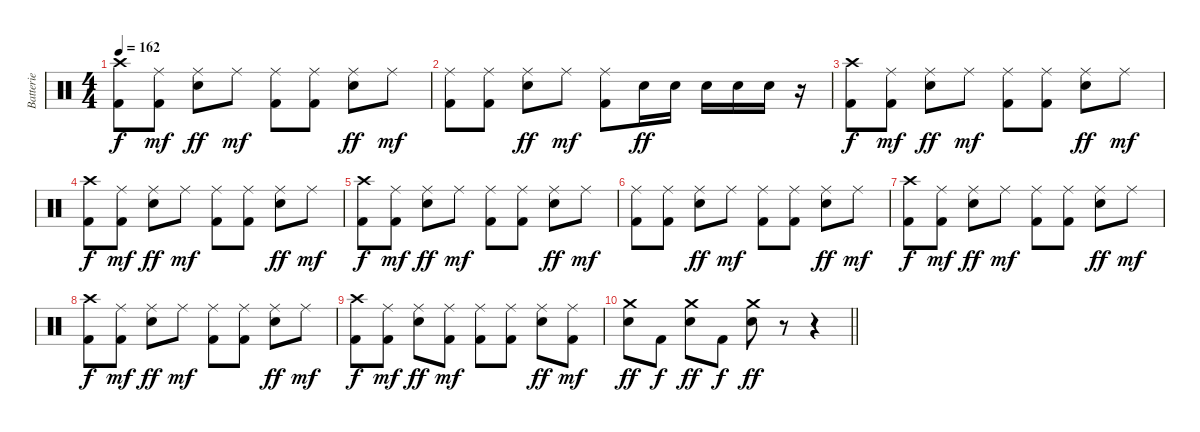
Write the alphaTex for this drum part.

\track ("Batterie" "Batterie") {instrument percussion}
\staff {score}
\articulation defaults
\ts (4 4)
\tempo 162
\clef neutral
\ks c
("Crash high (hit)" "Kick (hit) 2").8{dy f} ("Ride (middle)" "Kick (hit) 2").8{dy mf} ("Ride (middle)" "Electric Snare (hit)").8{dy ff} "Ride (middle)".8{dy mf} ("Ride (middle)" "Kick (hit) 2").8 ("Ride (middle)" "Kick (hit) 2").8 ("Ride (middle)" "Electric Snare (hit)").8{dy ff} "Ride (middle)".8{dy mf} |
("Ride (middle)" "Kick (hit) 2").8 ("Ride (middle)" "Kick (hit) 2").8 ("Ride (middle)" "Electric Snare (hit)").8{dy ff} "Ride (middle)".8{dy mf} ("Ride (middle)" "Kick (hit) 2").8 "Electric Snare (hit)".16{dy ff} "Electric Snare (hit)".16 "Electric Snare (hit)".16 "Electric Snare (hit)".16 "Electric Snare (hit)".16 r.16 |
("Crash high (hit)" "Kick (hit) 2").8{dy f} ("Ride (middle)" "Kick (hit) 2").8{dy mf} ("Ride (middle)" "Electric Snare (hit)").8{dy ff} "Ride (middle)".8{dy mf} ("Ride (middle)" "Kick (hit) 2").8 ("Ride (middle)" "Kick (hit) 2").8 ("Ride (middle)" "Electric Snare (hit)").8{dy ff} "Ride (middle)".8{dy mf} |
("Crash high (hit)" "Kick (hit) 2").8{dy f} ("Ride (middle)" "Kick (hit) 2").8{dy mf} ("Ride (middle)" "Electric Snare (hit)").8{dy ff} "Ride (middle)".8{dy mf} ("Ride (middle)" "Kick (hit) 2").8 ("Ride (middle)" "Kick (hit) 2").8 ("Ride (middle)" "Electric Snare (hit)").8{dy ff} "Ride (middle)".8{dy mf} |
("Crash high (hit)" "Kick (hit) 2").8{dy f} ("Ride (middle)" "Kick (hit) 2").8{dy mf} ("Ride (middle)" "Electric Snare (hit)").8{dy ff} "Ride (middle)".8{dy mf} ("Ride (middle)" "Kick (hit) 2").8 ("Ride (middle)" "Kick (hit) 2").8 ("Ride (middle)" "Electric Snare (hit)").8{dy ff} "Ride (middle)".8{dy mf} |
("Ride (middle)" "Kick (hit) 2").8 ("Ride (middle)" "Kick (hit) 2").8 ("Ride (middle)" "Electric Snare (hit)").8{dy ff} "Ride (middle)".8{dy mf} ("Ride (middle)" "Kick (hit) 2").8 ("Ride (middle)" "Kick (hit) 2").8 ("Ride (middle)" "Electric Snare (hit)").8{dy ff} "Ride (middle)".8{dy mf} |
("Crash high (hit)" "Kick (hit) 2").8{dy f} ("Ride (middle)" "Kick (hit) 2").8{dy mf} ("Ride (middle)" "Electric Snare (hit)").8{dy ff} "Ride (middle)".8{dy mf} ("Ride (middle)" "Kick (hit) 2").8 ("Ride (middle)" "Kick (hit) 2").8 ("Ride (middle)" "Electric Snare (hit)").8{dy ff} "Ride (middle)".8{dy mf} |
("Crash high (hit)" "Kick (hit) 2").8{dy f} ("Ride (middle)" "Kick (hit) 2").8{dy mf} ("Ride (middle)" "Electric Snare (hit)").8{dy ff} "Ride (middle)".8{dy mf} ("Ride (middle)" "Kick (hit) 2").8 ("Ride (middle)" "Kick (hit) 2").8 ("Ride (middle)" "Electric Snare (hit)").8{dy ff} "Ride (middle)".8{dy mf} |
("Crash high (hit)" "Kick (hit) 2").8{dy f} ("Ride (middle)" "Kick (hit) 2").8{dy mf} ("Ride (middle)" "Electric Snare (hit)").8{dy ff} ("Ride (middle)" "Kick (hit) 2").8{dy mf} ("Ride (middle)" "Kick (hit) 2").8 ("Ride (middle)" "Kick (hit) 2").8 ("Ride (middle)" "Electric Snare (hit)").8{dy ff} ("Ride (middle)" "Kick (hit) 2").8{dy mf} |
\barLineRight lightlight
("Crash medium (hit)" "Electric Snare (hit)").8{dy ff} "Kick (hit) 2".8{dy f} ("Crash medium (hit)" "Electric Snare (hit)").8{dy ff} "Kick (hit) 2".8{dy f} ("Crash medium (hit)" "Electric Snare (hit)").8{dy ff} r.8 r.4
